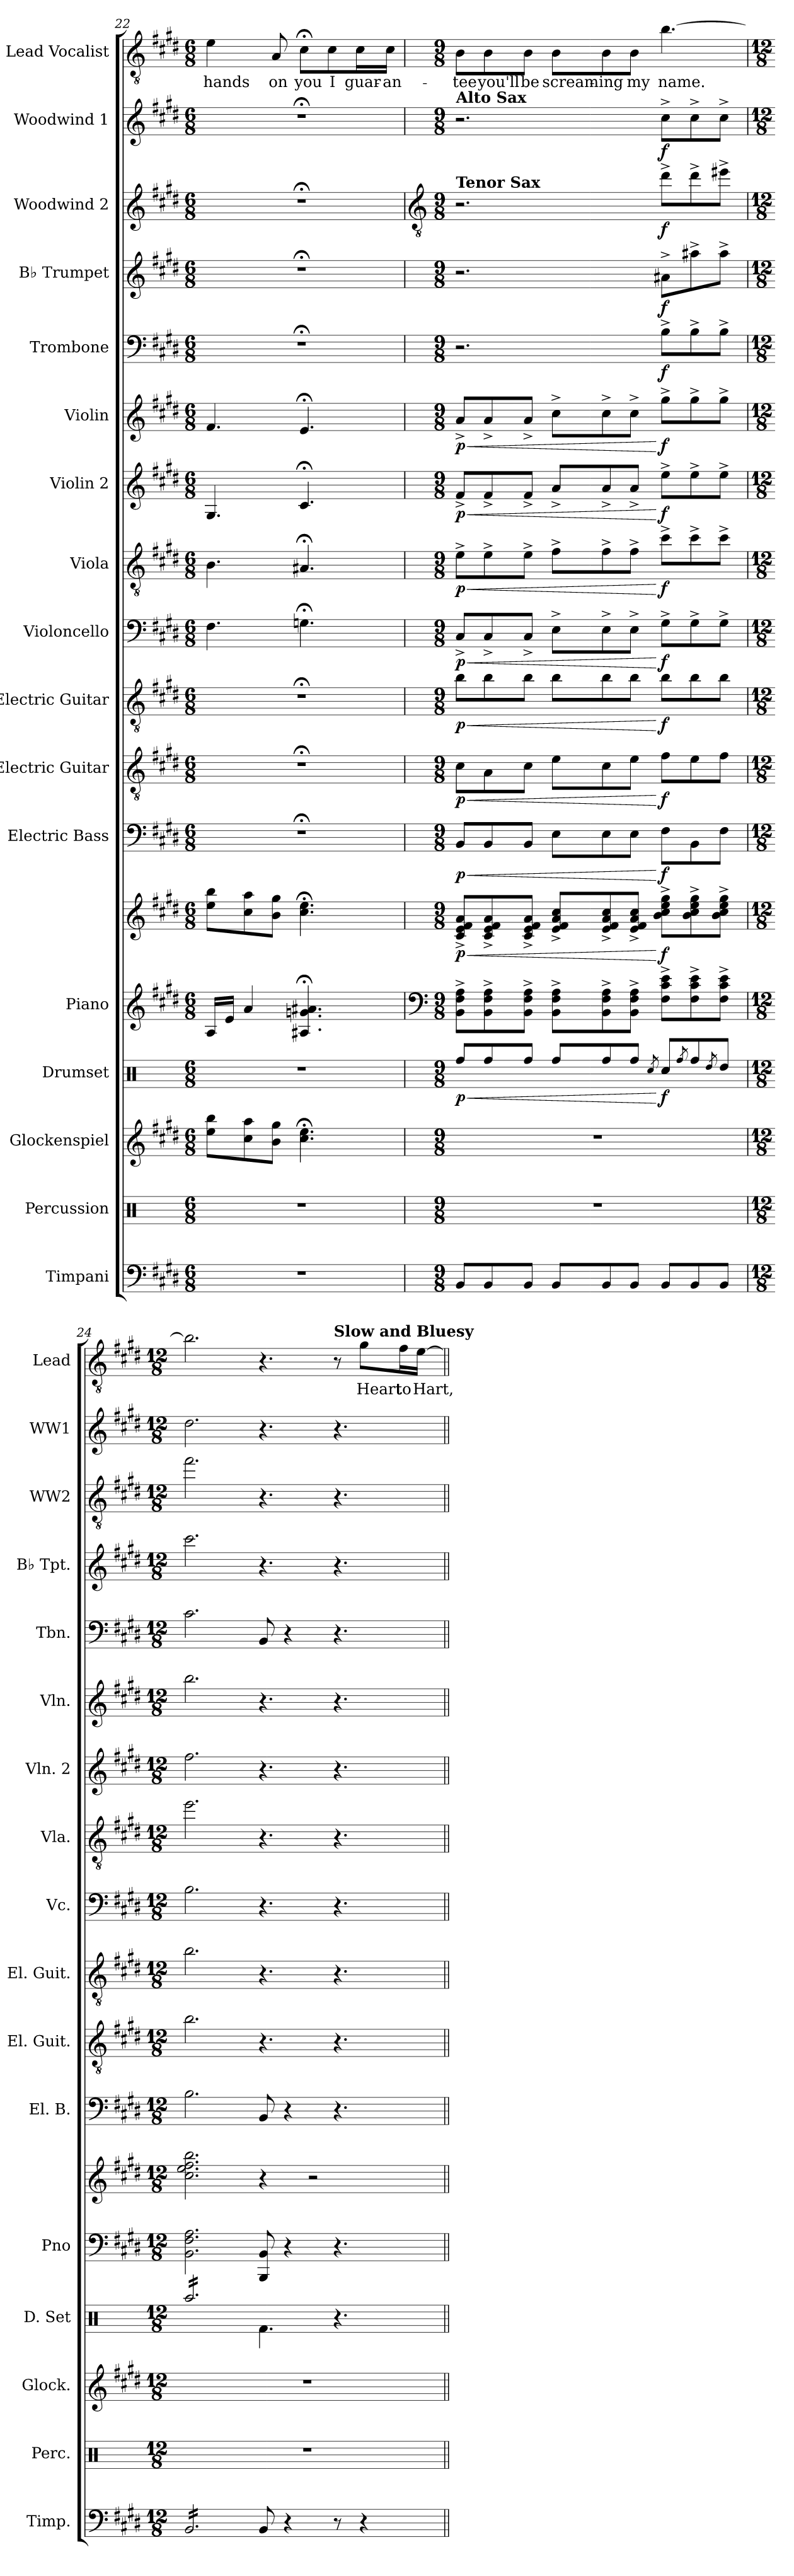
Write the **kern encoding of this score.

**kern	**kern	**kern	**kern	**dynam	**kern	**kern	**dynam	**kern	**dynam	**kern	**dynam	**kern	**dynam	**kern	**dynam	**kern	**dynam	**kern	**dynam	**kern	**dynam	**kern	**dynam	**kern	**dynam	**kern	**dynam	**kern	**dynam	**kern	**text
*part17	*part16	*part15	*part14	*part14	*part13	*part13	*part13	*part12	*part12	*part11	*part11	*part10	*part10	*part9	*part9	*part8	*part8	*part7	*part7	*part6	*part6	*part5	*part5	*part4	*part4	*part3	*part3	*part2	*part2	*part1	*part1
*staff18	*staff17	*staff16	*staff15	*staff15	*staff14	*staff13	*staff13/14	*staff12	*staff12	*staff11	*staff11	*staff10	*staff10	*staff9	*staff9	*staff8	*staff8	*staff7	*staff7	*staff6	*staff6	*staff5	*staff5	*staff4	*staff4	*staff3	*staff3	*staff2	*staff2	*staff1	*staff1
*I"Timpani	*I"Percussion	*I"Glockenspiel	*I"Drumset	*	*I"Piano	*	*	*I"Electric Bass	*	*I"Electric Guitar	*	*I"Electric Guitar	*	*I"Violoncello	*	*I"Viola	*	*I"Violin 2	*	*I"Violin	*	*I"Trombone	*	*I"B♭ Trumpet	*	*I"Woodwind 2	*	*I"Woodwind 1	*	*I"Lead Vocalist	*
*I'Timp.	*I'Perc.	*I'Glock.	*I'D. Set	*	*I'Pno	*	*	*I'El. B.	*	*I'El. Guit.	*	*I'El. Guit.	*	*I'Vc.	*	*I'Vla.	*	*I'Vln. 2	*	*I'Vln.	*	*I'Tbn.	*	*I'B♭ Tpt.	*	*I'WW2	*	*I'WW1	*	*I'Lead	*
*clefF4	*clefX	*clefG2	*clefX	*	*clefG2	*clefG2	*	*clefF4	*	*clefGv2	*	*clefGv2	*	*clefF4	*	*clefGv2	*	*clefG2	*	*clefG2	*	*clefF4	*	*clefG2	*	*clefG2	*	*clefG2	*	*clefGv2	*
*	*	*ITrd-14c-24	*	*	*	*	*	*ITrd7c12	*	*	*	*	*	*	*	*	*	*	*	*	*	*	*	*ITrd1c2	*	*ITrd1c2	*	*ITrd1c2	*	*	*
*k[f#c#g#d#]	*k[]	*k[f#c#g#d#]	*k[]	*	*k[f#c#g#d#]	*k[f#c#g#d#]	*	*k[f#c#g#d#]	*	*k[f#c#g#d#]	*	*k[f#c#g#d#]	*	*k[f#c#g#d#]	*	*k[f#c#g#d#]	*	*k[f#c#g#d#]	*	*k[f#c#g#d#]	*	*k[f#c#g#d#]	*	*k[f#c#]	*	*k[f#c#]	*	*k[f#c#]	*	*k[f#c#g#d#]	*
*M6/8	*M6/8	*M6/8	*M6/8	*	*M6/8	*M6/8	*	*M6/8	*	*M6/8	*	*M6/8	*	*M6/8	*	*M6/8	*	*M6/8	*	*M6/8	*	*M6/8	*	*M6/8	*	*M6/8	*	*M6/8	*	*M6/8	*
=22	=22	=22	=22	=22	=22	=22	=22	=22	=22	=22	=22	=22	=22	=22	=22	=22	=22	=22	=22	=22	=22	=22	=22	=22	=22	=22	=22	=22	=22	=22	=22
!	!	!	!	!	!	!	!	!	!	!	!	!	!	!	!	!	!	!	!	!	!	!	!	!	!	!	!	!	!	!	!LO:LY:b
2.r	2.r	8eeee\ 8bbbb\L	2.r	.	16A/LL	8ee\ 8bb\L	.	2.r;<	.	2.r;<	.	2.r;<	.	4.F#\	.	4.B\	.	4.G#/	.	4.f#/	.	2.r;<	.	2.r;<	.	2.r;<	.	2.r;<	.	4e\	hands
.	.	.	.	.	16e/JJ	.	.	.	.	.	.	.	.	.	.	.	.	.	.	.	.	.	.	.	.	.	.	.	.	.	.
.	.	8cccc#\ 8aaaa\	.	.	4a/	8cc#\ 8aa\	.	.	.	.	.	.	.	.	.	.	.	.	.	.	.	.	.	.	.	.	.	.	.	.	.
!	!	!	!	!	!	!	!	!	!	!	!	!	!	!	!	!	!	!	!	!	!	!	!	!	!	!	!	!	!	!	!LO:LY:b
.	.	8bbb\ 8gggg#\J	.	.	.	8b\ 8gg#\J	.	.	.	.	.	.	.	.	.	.	.	.	.	.	.	.	.	.	.	.	.	.	.	8A/	on
!	!	!	!	!	!	!	!	!	!	!	!	!	!	!	!	!	!	!	!	!	!	!	!	!	!	!	!	!	!	!	!LO:LY:b
.	.	4.cccc#\;< 4.eeee\;<	.	.	4.A#X/;< 4.gn/;< 4.a#X/;<	4.cc#\;< 4.ee\;<	.	.	.	.	.	.	.	4.Gn;<\	.	4.A#X;</	.	4.c#;</	.	4.e;</	.	.	.	.	.	.	.	.	.	8c#;<\L	you
!	!	!	!	!	!	!	!	!	!	!	!	!	!	!	!	!	!	!	!	!	!	!	!	!	!	!	!	!	!	!	!LO:LY:b
.	.	.	.	.	.	.	.	.	.	.	.	.	.	.	.	.	.	.	.	.	.	.	.	.	.	.	.	.	.	8c#\	I
!	!	!	!	!	!	!	!	!	!	!	!	!	!	!	!	!	!	!	!	!	!	!	!	!	!	!	!	!	!	!	!LO:LY:b
.	.	.	.	.	.	.	.	.	.	.	.	.	.	.	.	.	.	.	.	.	.	.	.	.	.	.	.	.	.	16c#\L	guar-
!	!	!	!	!	!	!	!	!	!	!	!	!	!	!	!	!	!	!	!	!	!	!	!	!	!	!	!	!	!	!	!LO:LY:b
.	.	.	.	.	.	.	.	.	.	.	.	.	.	.	.	.	.	.	.	.	.	.	.	.	.	.	.	.	.	16c#\JJ	-an-
=23	=23	=23	=23	=23	=23	=23	=23	=23	=23	=23	=23	=23	=23	=23	=23	=23	=23	=23	=23	=23	=23	=23	=23	=23	=23	=23	=23	=23	=23	=23	=23
*	*	*	*	*	*clefF4	*	*	*	*	*	*	*	*	*	*	*	*	*	*	*	*	*	*	*	*	*clefGv2	*	*	*	*	*
*M9/8	*M9/8	*M9/8	*M9/8	*	*M9/8	*M9/8	*	*M9/8	*	*M9/8	*	*M9/8	*	*M9/8	*	*M9/8	*	*M9/8	*	*M9/8	*	*M9/8	*	*M9/8	*	*M9/8	*	*M9/8	*	*M9/8	*
!	!	!	!	!	!	!	!	!	!	!	!	!	!	!	!	!	!	!	!	!	!	!	!	!	!	!	!	!LO:TX:a:B:t=Alto Sax	!	!	!
!	!	!	!	!	!	!	!	!	!	!	!	!	!	!	!	!	!	!	!	!	!	!	!	!	!	!LO:TX:a:B:t=Tenor Sax	!	!	!	!	!
!	!	!	!	!LO:HP:b	!	!	!LO:HP:b	!	!LO:HP:b	!	!LO:HP:b	!	!LO:HP:b	!	!LO:HP:b	!	!LO:HP:b	!	!LO:HP:b	!	!LO:HP:b	!	!	!	!	!	!	!	!	!	!LO:LY:b
!	!	!	!	!LO:DY:n=1:b	!	!	!LO:DY:n=1:b	!	!LO:DY:n=1:b	!	!LO:DY:n=1:b	!	!LO:DY:n=1:b	!	!LO:DY:n=1:b	!	!LO:DY:n=1:b	!	!LO:DY:n=1:b	!	!LO:DY:n=1:b	!	!	!	!	!	!	!	!	!	!
8BB/L	8%9r	8%9r	8Rff/L	< p	8BB\^ 8F#\^ 8A\^L	8c#/^ 8e/^ 8f#/^ 8a/^L	< p	8BBB/L	< p	8c#\L	< p	8b\L	< p	8C#^/L	< p	8e^\L	< p	8f#^/L	< p	8a^/L	< p	2.r	.	2.r	.	2.r	.	2.r	.	8B\L	-tee
!	!	!	!	!	!	!	!	!	!	!	!	!	!	!	!	!	!	!	!	!	!	!	!	!	!	!	!	!	!	!	!LO:LY:b
8BB/	.	.	8Rff/	.	8BB\^ 8F#\^ 8A\^	8c#/^ 8e/^ 8f#/^ 8a/^	.	8BBB/	.	8A\	.	8b\	.	8C#^/	.	8e^\	.	8f#^/	.	8a^/	.	.	.	.	.	.	.	.	.	8B\	you'll
!	!	!	!	!	!	!	!	!	!	!	!	!	!	!	!	!	!	!	!	!	!	!	!	!	!	!	!	!	!	!	!LO:LY:b
8BB/J	.	.	8Rff/J	.	8BB\^ 8F#\^ 8A\^J	8c#/^ 8e/^ 8f#/^ 8a/^J	.	8BBB/J	.	8c#\J	.	8b\J	.	8C#^/J	.	8e^\J	.	8f#^/J	.	8a^/J	.	.	.	.	.	.	.	.	.	8B\J	be
!	!	!	!	!	!	!	!	!	!	!	!	!	!	!	!	!	!	!	!	!	!	!	!	!	!	!	!	!	!	!	!LO:LY:b
8BB/L	.	.	8Rff/L	.	8BB\^ 8F#\^ 8A\^L	8e/^ 8f#/^ 8a/^ 8cc#/^L	.	8EE\L	.	8e\L	.	8b\L	.	8E^\L	.	8f#^\L	.	8a^/L	.	8cc#^\L	.	.	.	.	.	.	.	.	.	8B\L	scream-
!	!	!	!	!	!	!	!	!	!	!	!	!	!	!	!	!	!	!	!	!	!	!	!	!	!	!	!	!	!	!	!LO:LY:b
8BB/	.	.	8Rff/	.	8BB\^ 8F#\^ 8A\^	8e/^ 8f#/^ 8a/^ 8cc#/^	.	8EE\	.	8c#\	.	8b\	.	8E^\	.	8f#^\	.	8a^/	.	8cc#^\	.	.	.	.	.	.	.	.	.	8B\	-ing
!	!	!	!	!	!	!	!	!	!	!	!	!	!	!	!	!	!	!	!	!	!	!	!	!	!	!	!	!	!	!	!LO:LY:b
8BB/J	.	.	8Rff/J	.	8BB\^ 8F#\^ 8A\^J	8e/^ 8f#/^ 8a/^ 8cc#/^J	.	8EE\J	.	8e\J	.	8b\J	.	8E^\J	.	8f#^\J	.	8a^/J	.	8cc#^\J	.	.	.	.	.	.	.	.	.	8B\J	my
.	.	.	8qRcc/	.	.	.	.	.	.	.	.	.	.	.	.	.	.	.	.	.	.	.	.	.	.	.	.	.	.	.	.
!	!	!	!	!LO:DY:n=2:b	!	!	!LO:DY:n=2:b	!	!LO:DY:n=2:b	!	!LO:DY:n=2:b	!	!LO:DY:n=2:b	!	!LO:DY:n=2:b	!	!LO:DY:n=2:b	!	!LO:DY:n=2:b	!	!LO:DY:n=2:b	!	!LO:DY:b	!	!LO:DY:b	!	!LO:DY:b	!	!LO:DY:b	!	!LO:LY:b
8BB/L	.	.	8Rcc/L	[ f	8F#\^ 8c#\^ 8e\^L	8b\^ 8cc#\^ 8ee\^ 8gg#\^L	[ f	8FF#\L	[ f	8f#\L	[ f	8b\L	[ f	8G#^\L	[ f	8cc#^\L	[ f	8ee^\L	[ f	8gg#^\L	[ f	8B^\L	f	8g#X^\L	f	8cc#^\L	f	8b^\L	f	[4.b\	name.
.	.	.	8qRff/	.	.	.	.	.	.	.	.	.	.	.	.	.	.	.	.	.	.	.	.	.	.	.	.	.	.	.	.
8BB/	.	.	8Rff/	.	8F#\^ 8c#\^ 8e\^	8b\^ 8cc#\^ 8ee\^ 8gg#\^	.	8BBB\	.	8e\	.	8b\	.	8G#^\	.	8cc#^\	.	8ee^\	.	8gg#^\	.	8B^\	.	8gg#X^\	.	8cc#^\	.	8b^\	.	.	.
.	.	.	8qRdd/	.	.	.	.	.	.	.	.	.	.	.	.	.	.	.	.	.	.	.	.	.	.	.	.	.	.	.	.
8BB/J	.	.	8Rdd/J	.	8F#\^ 8c#\^ 8e\^J	8b\^ 8cc#\^ 8ee\^ 8gg#\^J	.	8FF#\J	.	8f#\J	.	8b\J	.	8G#^\J	.	8cc#^\J	.	8ee^\J	.	8gg#^\J	.	8B^\J	.	8gg#^\J	.	8dd#X^\J	.	8b^\J	.	.	.
=24	=24	=24	=24	=24	=24	=24	=24	=24	=24	=24	=24	=24	=24	=24	=24	=24	=24	=24	=24	=24	=24	=24	=24	=24	=24	=24	=24	=24	=24	=24	=24
*M12/8	*M12/8	*M12/8	*M12/8	*	*M12/8	*M12/8	*	*M12/8	*	*M12/8	*	*M12/8	*	*M12/8	*	*M12/8	*	*M12/8	*	*M12/8	*	*M12/8	*	*M12/8	*	*M12/8	*	*M12/8	*	*M12/8	*
*tremolo	*	*	*	*	*	*	*	*	*	*	*	*	*	*	*	*	*	*	*	*	*	*	*	*	*	*	*	*	*	*	*
*	*	*	*tremolo	*	*	*	*	*	*	*	*	*	*	*	*	*	*	*	*	*	*	*	*	*	*	*	*	*	*	*	*
16BB/LL	1.r	1.r	16Raa/LL	.	2.BB\ 2.F#\ 2.A\	2.cc#\ 2.ee\ 2.ff#\ 2.bb\	.	2.BB\	.	2.b\	.	2.b\	.	2.B\	.	2.ee\	.	2.ff#\	.	2.bb\	.	2.c#\	.	2.bb\	.	2.ee\	.	2.cc#\	.	2.b\]	.
16BB/	.	.	16Raa/	.	.	.	.	.	.	.	.	.	.	.	.	.	.	.	.	.	.	.	.	.	.	.	.	.	.	.	.
16BB/	.	.	16Raa/	.	.	.	.	.	.	.	.	.	.	.	.	.	.	.	.	.	.	.	.	.	.	.	.	.	.	.	.
16BB/	.	.	16Raa/	.	.	.	.	.	.	.	.	.	.	.	.	.	.	.	.	.	.	.	.	.	.	.	.	.	.	.	.
16BB/	.	.	16Raa/	.	.	.	.	.	.	.	.	.	.	.	.	.	.	.	.	.	.	.	.	.	.	.	.	.	.	.	.
16BB/	.	.	16Raa/	.	.	.	.	.	.	.	.	.	.	.	.	.	.	.	.	.	.	.	.	.	.	.	.	.	.	.	.
16BB/	.	.	16Raa/	.	.	.	.	.	.	.	.	.	.	.	.	.	.	.	.	.	.	.	.	.	.	.	.	.	.	.	.
16BB/	.	.	16Raa/	.	.	.	.	.	.	.	.	.	.	.	.	.	.	.	.	.	.	.	.	.	.	.	.	.	.	.	.
16BB/	.	.	16Raa/	.	.	.	.	.	.	.	.	.	.	.	.	.	.	.	.	.	.	.	.	.	.	.	.	.	.	.	.
16BB/	.	.	16Raa/	.	.	.	.	.	.	.	.	.	.	.	.	.	.	.	.	.	.	.	.	.	.	.	.	.	.	.	.
16BB/	.	.	16Raa/	.	.	.	.	.	.	.	.	.	.	.	.	.	.	.	.	.	.	.	.	.	.	.	.	.	.	.	.
16BB/JJ	.	.	16Raa/JJ	.	.	.	.	.	.	.	.	.	.	.	.	.	.	.	.	.	.	.	.	.	.	.	.	.	.	.	.
*	*	*	*Xtremolo	*	*	*	*	*	*	*	*	*	*	*	*	*	*	*	*	*	*	*	*	*	*	*	*	*	*	*	*
*Xtremolo	*	*	*	*	*	*	*	*	*	*	*	*	*	*	*	*	*	*	*	*	*	*	*	*	*	*	*	*	*	*	*
8BB/	.	.	4.RfZ\	.	8BBB/ 8BB/	4r	.	8BBB/	.	4.r	.	4.r	.	4.r	.	4.r	.	4.r	.	4.r	.	8BB/	.	4.r	.	4.r	.	4.r	.	4.r	.
4r	.	.	.	.	4r	.	.	4r	.	.	.	.	.	.	.	.	.	.	.	.	.	4r	.	.	.	.	.	.	.	.	.
.	.	.	.	.	.	2r	.	.	.	.	.	.	.	.	.	.	.	.	.	.	.	.	.	.	.	.	.	.	.	.	.
*	*	*	*	*	*	*	*	*	*	*	*	*	*	*	*	*	*	*	*	*	*	*	*	*	*	*	*	*	*	*MM77	*
!	!	!	!	!	!	!	!	!	!	!	!	!	!	!	!	!	!	!	!	!	!	!	!	!	!	!	!	!	!	!LO:TX:B:t=Slow and Bluesy	!
8r	.	.	4.r	.	4.r	.	.	4.r	.	4.r	.	4.r	.	4.r	.	4.r	.	4.r	.	4.r	.	4.r	.	4.r	.	4.r	.	4.r	.	8r	.
!	!	!	!	!	!	!	!	!	!	!	!	!	!	!	!	!	!	!	!	!	!	!	!	!	!	!	!	!	!	!	!LO:LY:b
4r	.	.	.	.	.	.	.	.	.	.	.	.	.	.	.	.	.	.	.	.	.	.	.	.	.	.	.	.	.	8g#\L	Heart
!	!	!	!	!	!	!	!	!	!	!	!	!	!	!	!	!	!	!	!	!	!	!	!	!	!	!	!	!	!	!	!LO:LY:b
.	.	.	.	.	.	.	.	.	.	.	.	.	.	.	.	.	.	.	.	.	.	.	.	.	.	.	.	.	.	16f#\L	to
!	!	!	!	!	!	!	!	!	!	!	!	!	!	!	!	!	!	!	!	!	!	!	!	!	!	!	!	!	!	!	!LO:LY:b
.	.	.	.	.	.	.	.	.	.	.	.	.	.	.	.	.	.	.	.	.	.	.	.	.	.	.	.	.	.	[16e\JJ	Hart,
=||	=||	=||	=||	=||	=||	=||	=||	=||	=||	=||	=||	=||	=||	=||	=||	=||	=||	=||	=||	=||	=||	=||	=||	=||	=||	=||	=||	=||	=||	=||	=||
*-	*-	*-	*-	*-	*-	*-	*-	*-	*-	*-	*-	*-	*-	*-	*-	*-	*-	*-	*-	*-	*-	*-	*-	*-	*-	*-	*-	*-	*-	*-	*-
